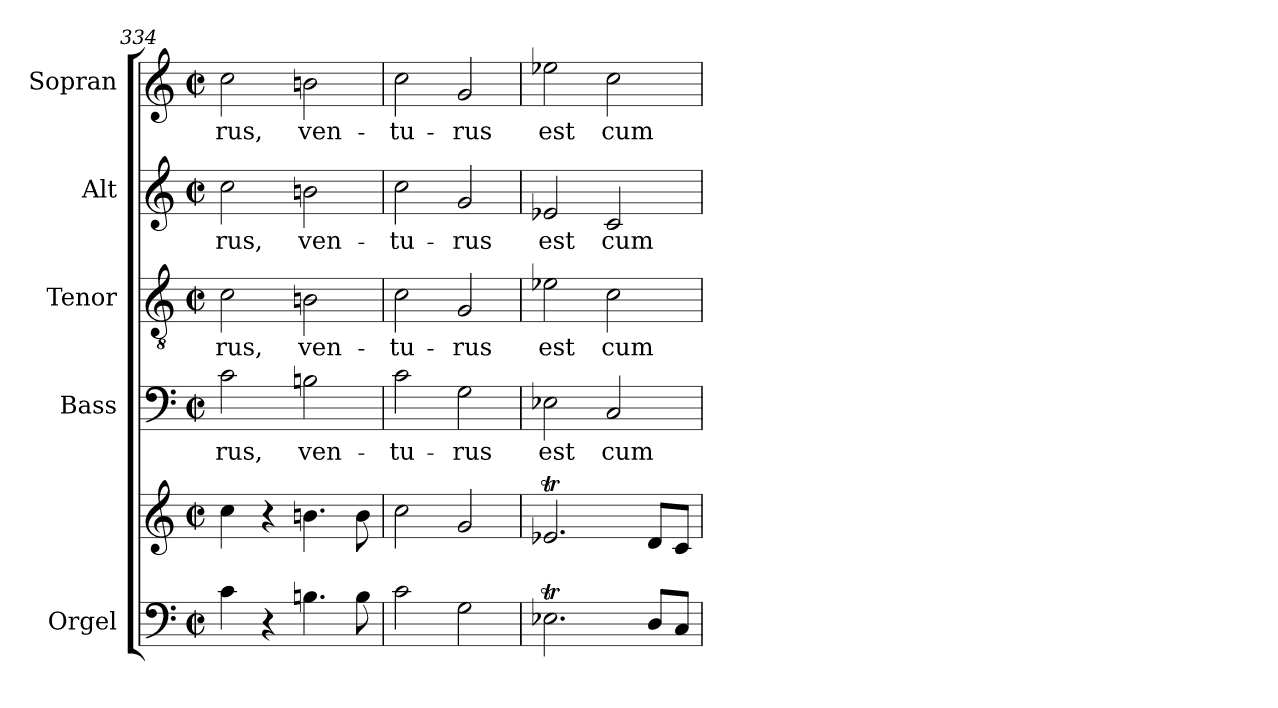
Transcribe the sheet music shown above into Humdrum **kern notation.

**kern	**kern	**kern	**text	**kern	**text	**kern	**text	**kern	**text
*part5	*part5	*part4	*part4	*part3	*part3	*part2	*part2	*part1	*part1
*staff6	*staff5	*staff4	*staff4	*staff3	*staff3	*staff2	*staff2	*staff1	*staff1
*I"Orgel	*	*I"Bass	*	*I"Tenor	*	*I"Alt	*	*I"Sopran	*
*I'Org.	*	*I'B.	*	*I'T.	*	*I'A.	*	*I'S.	*
*clefF4	*clefG2	*clefF4	*	*clefGv2	*	*clefG2	*	*clefG2	*
*k[]	*k[]	*k[]	*	*k[]	*	*k[]	*	*k[]	*
*C:	*C:	*C:	*	*C:	*	*C:	*	*C:	*
*M2/2	*M2/2	*M2/2	*	*M2/2	*	*M2/2	*	*M2/2	*
*met(c|)	*met(c|)	*met(c|)	*	*met(c|)	*	*met(c|)	*	*met(c|)	*
=334	=334	=334	=334	=334	=334	=334	=334	=334	=334
!	!	!	!LO:LY:b	!	!LO:LY:b	!	!LO:LY:b	!	!LO:LY:b
4c\	4cc\	2c\	-rus,	2c\	-rus,	2cc\	-rus,	2cc\	-rus,
4r	4r	.	.	.	.	.	.	.	.
!	!	!	!LO:LY:b	!	!LO:LY:b	!	!LO:LY:b	!	!LO:LY:b
4.Bn\	4.bn\	2Bn\	ven-	2Bn\	ven-	2bn\	ven-	2bn\	ven-
8B\	8b\	.	.	.	.	.	.	.	.
=335	=335	=335	=335	=335	=335	=335	=335	=335	=335
!	!	!	!LO:LY:b	!	!LO:LY:b	!	!LO:LY:b	!	!LO:LY:b
2c\	2cc\	2c\	-tu-	2c\	-tu-	2cc\	-tu-	2cc\	-tu-
!	!	!	!LO:LY:b	!	!LO:LY:b	!	!LO:LY:b	!	!LO:LY:b
2G\	2g/	2G\	-rus	2G/	-rus	2g/	-rus	2g/	-rus
=336	=336	=336	=336	=336	=336	=336	=336	=336	=336
!	!	!	!LO:LY:b	!	!LO:LY:b	!	!LO:LY:b	!	!LO:LY:b
2.E-XT\	2.e-XT/	2E-X\	est	2e-X\	est	2e-X/	est	2ee-X\	est
!	!	!	!LO:LY:b	!	!LO:LY:b	!	!LO:LY:b	!	!LO:LY:b
.	.	2C/	cum	2c\	cum	2c/	cum	2cc\	cum
8D/L	8d/L	.	.	.	.	.	.	.	.
8C/J	8c/J	.	.	.	.	.	.	.	.
=	=	=	=	=	=	=	=	=	=
*-	*-	*-	*-	*-	*-	*-	*-	*-	*-
